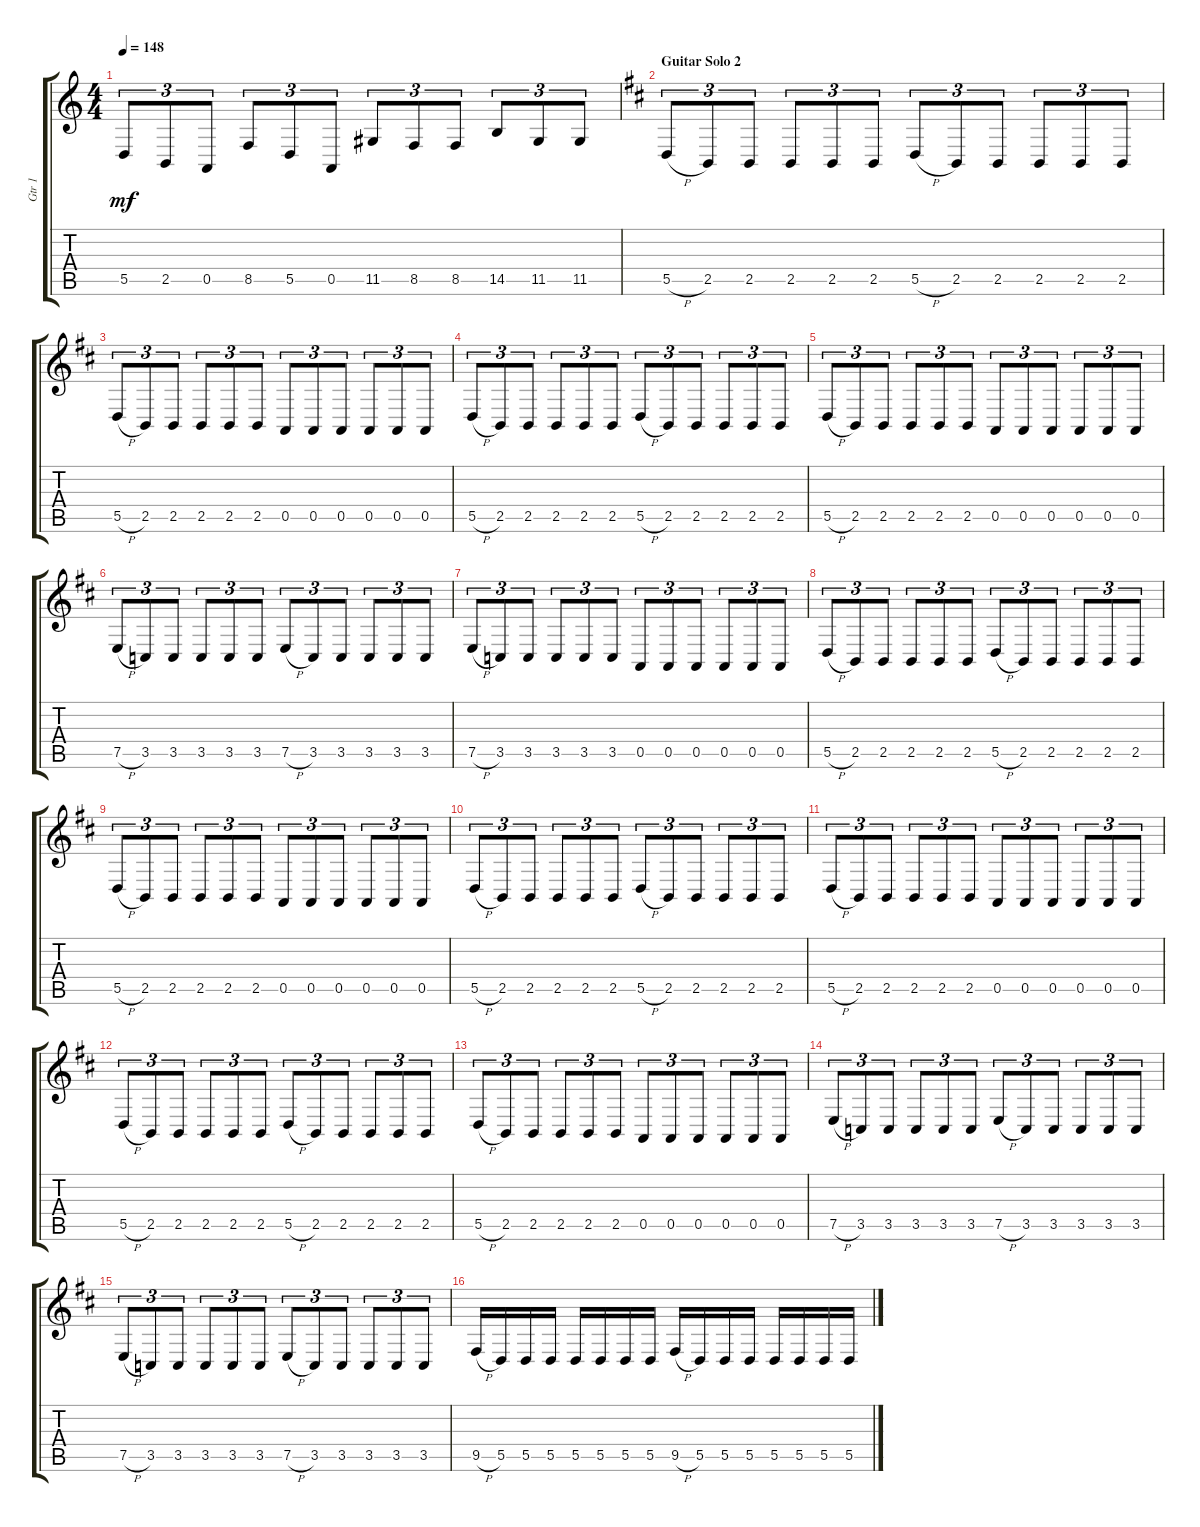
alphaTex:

\track ("Gtr 1" "Gtr 1") {instrument acousticgrandpiano}
\staff {score tabs}
\tuning (E4 B3 G3 D3 A2 E2) {hide}
\ts (4 4)
\tempo 148
\clef g2
\ks c
5.5.8{tu (3 2) dy mf} 2.5.8{tu (3 2)} 0.5.8{tu (3 2)} 8.5.8{tu (3 2)} 5.5.8{tu (3 2)} 0.5.8{tu (3 2)} 11.5.8{tu (3 2)} 8.5.8{tu (3 2)} 8.5.8{tu (3 2)} 14.5.8{tu (3 2)} 11.5.8{tu (3 2)} 11.5.8{tu (3 2)} |
\section ("" "Guitar Solo 2")
\ks d
5.5{h}.8{tu (3 2)} 2.5.8{tu (3 2)} 2.5.8{tu (3 2)} 2.5.8{tu (3 2)} 2.5.8{tu (3 2)} 2.5.8{tu (3 2)} 5.5{h}.8{tu (3 2)} 2.5.8{tu (3 2)} 2.5.8{tu (3 2)} 2.5.8{tu (3 2)} 2.5.8{tu (3 2)} 2.5.8{tu (3 2)} |
5.5{h}.8{tu (3 2)} 2.5.8{tu (3 2)} 2.5.8{tu (3 2)} 2.5.8{tu (3 2)} 2.5.8{tu (3 2)} 2.5.8{tu (3 2)} 0.5.8{tu (3 2)} 0.5.8{tu (3 2)} 0.5.8{tu (3 2)} 0.5.8{tu (3 2)} 0.5.8{tu (3 2)} 0.5.8{tu (3 2)} |
5.5{h}.8{tu (3 2)} 2.5.8{tu (3 2)} 2.5.8{tu (3 2)} 2.5.8{tu (3 2)} 2.5.8{tu (3 2)} 2.5.8{tu (3 2)} 5.5{h}.8{tu (3 2)} 2.5.8{tu (3 2)} 2.5.8{tu (3 2)} 2.5.8{tu (3 2)} 2.5.8{tu (3 2)} 2.5.8{tu (3 2)} |
5.5{h}.8{tu (3 2)} 2.5.8{tu (3 2)} 2.5.8{tu (3 2)} 2.5.8{tu (3 2)} 2.5.8{tu (3 2)} 2.5.8{tu (3 2)} 0.5.8{tu (3 2)} 0.5.8{tu (3 2)} 0.5.8{tu (3 2)} 0.5.8{tu (3 2)} 0.5.8{tu (3 2)} 0.5.8{tu (3 2)} |
7.5{h}.8{tu (3 2)} 3.5.8{tu (3 2)} 3.5.8{tu (3 2)} 3.5.8{tu (3 2)} 3.5.8{tu (3 2)} 3.5.8{tu (3 2)} 7.5{h}.8{tu (3 2)} 3.5.8{tu (3 2)} 3.5.8{tu (3 2)} 3.5.8{tu (3 2)} 3.5.8{tu (3 2)} 3.5.8{tu (3 2)} |
7.5{h}.8{tu (3 2)} 3.5.8{tu (3 2)} 3.5.8{tu (3 2)} 3.5.8{tu (3 2)} 3.5.8{tu (3 2)} 3.5.8{tu (3 2)} 0.5.8{tu (3 2)} 0.5.8{tu (3 2)} 0.5.8{tu (3 2)} 0.5.8{tu (3 2)} 0.5.8{tu (3 2)} 0.5.8{tu (3 2)} |
5.5{h}.8{tu (3 2)} 2.5.8{tu (3 2)} 2.5.8{tu (3 2)} 2.5.8{tu (3 2)} 2.5.8{tu (3 2)} 2.5.8{tu (3 2)} 5.5{h}.8{tu (3 2)} 2.5.8{tu (3 2)} 2.5.8{tu (3 2)} 2.5.8{tu (3 2)} 2.5.8{tu (3 2)} 2.5.8{tu (3 2)} |
5.5{h}.8{tu (3 2)} 2.5.8{tu (3 2)} 2.5.8{tu (3 2)} 2.5.8{tu (3 2)} 2.5.8{tu (3 2)} 2.5.8{tu (3 2)} 0.5.8{tu (3 2)} 0.5.8{tu (3 2)} 0.5.8{tu (3 2)} 0.5.8{tu (3 2)} 0.5.8{tu (3 2)} 0.5.8{tu (3 2)} |
5.5{h}.8{tu (3 2)} 2.5.8{tu (3 2)} 2.5.8{tu (3 2)} 2.5.8{tu (3 2)} 2.5.8{tu (3 2)} 2.5.8{tu (3 2)} 5.5{h}.8{tu (3 2)} 2.5.8{tu (3 2)} 2.5.8{tu (3 2)} 2.5.8{tu (3 2)} 2.5.8{tu (3 2)} 2.5.8{tu (3 2)} |
5.5{h}.8{tu (3 2)} 2.5.8{tu (3 2)} 2.5.8{tu (3 2)} 2.5.8{tu (3 2)} 2.5.8{tu (3 2)} 2.5.8{tu (3 2)} 0.5.8{tu (3 2)} 0.5.8{tu (3 2)} 0.5.8{tu (3 2)} 0.5.8{tu (3 2)} 0.5.8{tu (3 2)} 0.5.8{tu (3 2)} |
5.5{h}.8{tu (3 2)} 2.5.8{tu (3 2)} 2.5.8{tu (3 2)} 2.5.8{tu (3 2)} 2.5.8{tu (3 2)} 2.5.8{tu (3 2)} 5.5{h}.8{tu (3 2)} 2.5.8{tu (3 2)} 2.5.8{tu (3 2)} 2.5.8{tu (3 2)} 2.5.8{tu (3 2)} 2.5.8{tu (3 2)} |
5.5{h}.8{tu (3 2)} 2.5.8{tu (3 2)} 2.5.8{tu (3 2)} 2.5.8{tu (3 2)} 2.5.8{tu (3 2)} 2.5.8{tu (3 2)} 0.5.8{tu (3 2)} 0.5.8{tu (3 2)} 0.5.8{tu (3 2)} 0.5.8{tu (3 2)} 0.5.8{tu (3 2)} 0.5.8{tu (3 2)} |
7.5{h}.8{tu (3 2)} 3.5.8{tu (3 2)} 3.5.8{tu (3 2)} 3.5.8{tu (3 2)} 3.5.8{tu (3 2)} 3.5.8{tu (3 2)} 7.5{h}.8{tu (3 2)} 3.5.8{tu (3 2)} 3.5.8{tu (3 2)} 3.5.8{tu (3 2)} 3.5.8{tu (3 2)} 3.5.8{tu (3 2)} |
7.5{h}.8{tu (3 2)} 3.5.8{tu (3 2)} 3.5.8{tu (3 2)} 3.5.8{tu (3 2)} 3.5.8{tu (3 2)} 3.5.8{tu (3 2)} 7.5{h}.8{tu (3 2)} 3.5.8{tu (3 2)} 3.5.8{tu (3 2)} 3.5.8{tu (3 2)} 3.5.8{tu (3 2)} 3.5.8{tu (3 2)} |
9.5{h}.16 5.5.16 5.5.16 5.5.16 5.5.16 5.5.16 5.5.16 5.5.16 9.5{h}.16 5.5.16 5.5.16 5.5.16 5.5.16 5.5.16 5.5.16 5.5.16
